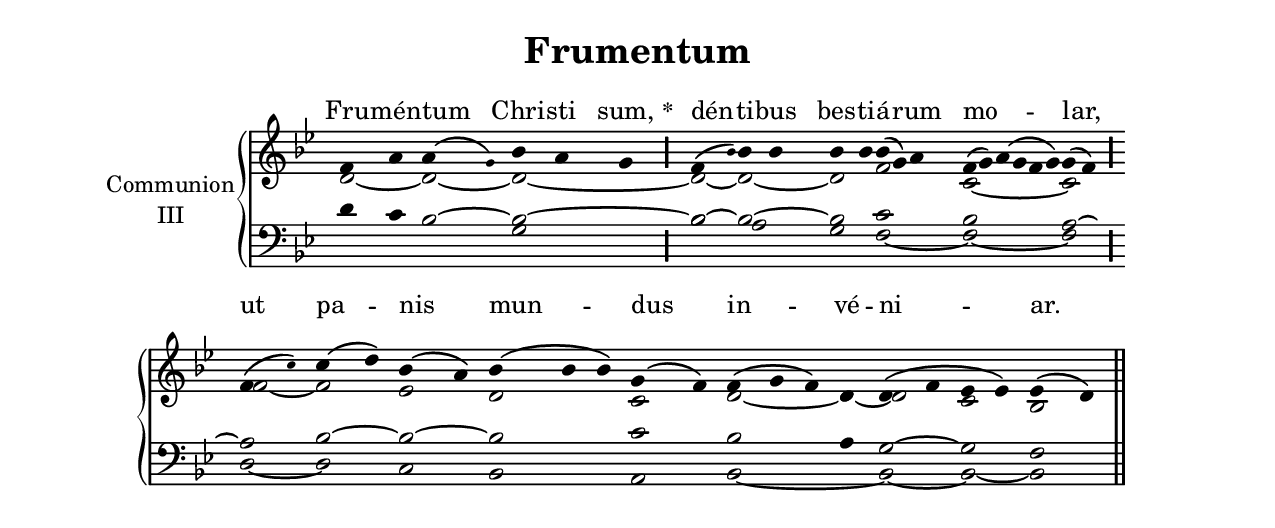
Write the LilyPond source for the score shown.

\version "2.18"
\include "gregorian.ly"
\include "noh2.ily"


%Page reference: page iii.61
%(volume.page)

global = {
 \key d \phrygian
 \cadenzaOn 
}

\header {
  title = \markup \center-column {"Frumentum" \vspace #1 }
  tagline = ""
  composer = ""
}

\paper {
 #(include-special-characters)
  oddHeaderMarkup = \markup \fill-line {
    \line {}
    \center-column {
      \on-the-fly #first-page     " "
      \on-the-fly #not-first-page "Frumentum"
    }
    \line { \on-the-fly #print-page-number-check-first \fromproperty #'page:page-number-string }
  }
  evenHeaderMarkup = \markup \fill-line {
    \line { \on-the-fly #print-page-number-check-first \fromproperty #'page:page-number-string }
    \center-column { "Frumentum" }
    \line {}
  }
}

chantText = \lyricmode {
Fru -- mén -- tum Chri -- sti sum, 
\set stanza = " * " 
dén -- ti -- bus bes -- ti -- á -- rum mo -- _ lar, 
ut pa -- nis mun -- dus in -- vé -- ni -- ar. }

chantMusic = {
\tieDown   f'4 a'4 a'4 ( \once \tweak #'font-size #-4 g' ) bes'4 a'4 g'4 \divisioMaior
 f'4 ( \once \tweak #'font-size #-4 bes' ) bes'4 bes'4 bes'4 bes'4 bes'4 ( g'4) a'4 f'4 ( g'4) a'4 ( g'4 f'4 g'4) g'4 ( f'4) \divisioMaior
 f'4 ( \once \tweak #'font-size #-4 c'' ) c''4 ( d''4) bes'4 ( a'4) bes'4 ( bes'4 bes'4) g'4 ( f'4) f'4 ( g'4 f'4) d'4 d'4 ( f'4 ees'4 ees'4) ees'4 ( d'4) \finalis

}

altoMusic = {
d'2 ~ d'2 ~ d'2*3/2 ~ \divisioMaior
d'2 ~ d'2 ~ d'2 f'2*3/2 c'2*6/2 ~ c'2 \divisioMaior
f'2 ~ f'2 ees'2 d'2*3/2 c'2 d'2*3/2 ~ d'4 ~ d'2 c'2 bes2 \finalis
}

tenorMusic = {
d'4 c'4 bes2 ~ bes2*3/2 ~ \divisioMaior
bes2 ~ bes2 ~ bes2 c'2*3/2 bes2*6/2 a2 ~ \divisioMaior
a2 bes2 ~ bes2 ~ bes2*3/2 c'2 bes2*3/2 a4 g2 ~ g2 f2 \finalis
}

bassMusic = {
r2*4/2 g2*3/2 \divisioMaior
bes2 a2 g2 f2*3/2 ~ f2*6/2 ~ f2 \divisioMaior
d2 ~ d2 c2 bes,2*3/2 a,2 bes,2*4/2 ~ bes,2 ~ bes,2 ~ bes,2 \finalis
}

voiceLines = {
\voiceLineStyle


}

\score{
  <<
    \new GrandStaff <<
      \set GrandStaff.autoBeaming = ##f
      \set GrandStaff.instrumentName = \markup \center-column {
        "Communion"
        "III"
      }
      \new Staff = up <<
        \new Voice = "chant" {
          \voiceOne \global \chantMusic
        }
        \new Voice {
          \voiceTwo \global \altoMusic
        }
      >>

      \new Staff = down <<
        \clef bass
        \new Voice {
          \voiceOne \global \tenorMusic
        }
        \new Voice {
          \voiceTwo \global \bassMusic
        }
	\new Voice {
        \voiceThree \global \voiceLines
        }
      >>
    >>
    \new Lyrics \lyricsto chant {
      \chantText
    }
  >>
  \layout{
  }
  \midi{
    \tempo 4 = 125
  }
}
